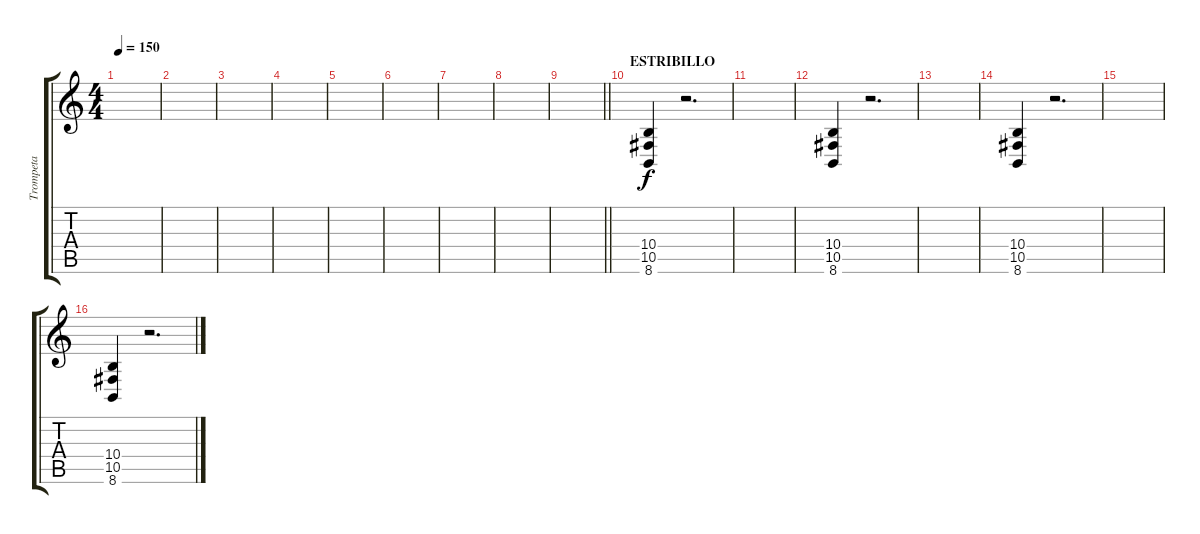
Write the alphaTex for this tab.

\track ("Trompeta" "Trompeta") {instrument trumpet}
\staff {score tabs}
\tuning (Eb4 Bb3 Gb3 Db3 Ab2 Eb2) {hide}
\ts (4 4)
\tempo 150
\clef g2
\ks c
|
|
|
|
|
|
|
|
\barLineRight lightlight
|
\section ("" "ESTRIBILLO")
(10.4 10.5 8.6).4 r.2{d} |
|
(10.4 10.5 8.6).4 r.2{d} |
|
(10.4 10.5 8.6).4 r.2{d} |
|
(10.4 10.5 8.6).4 r.2{d}
